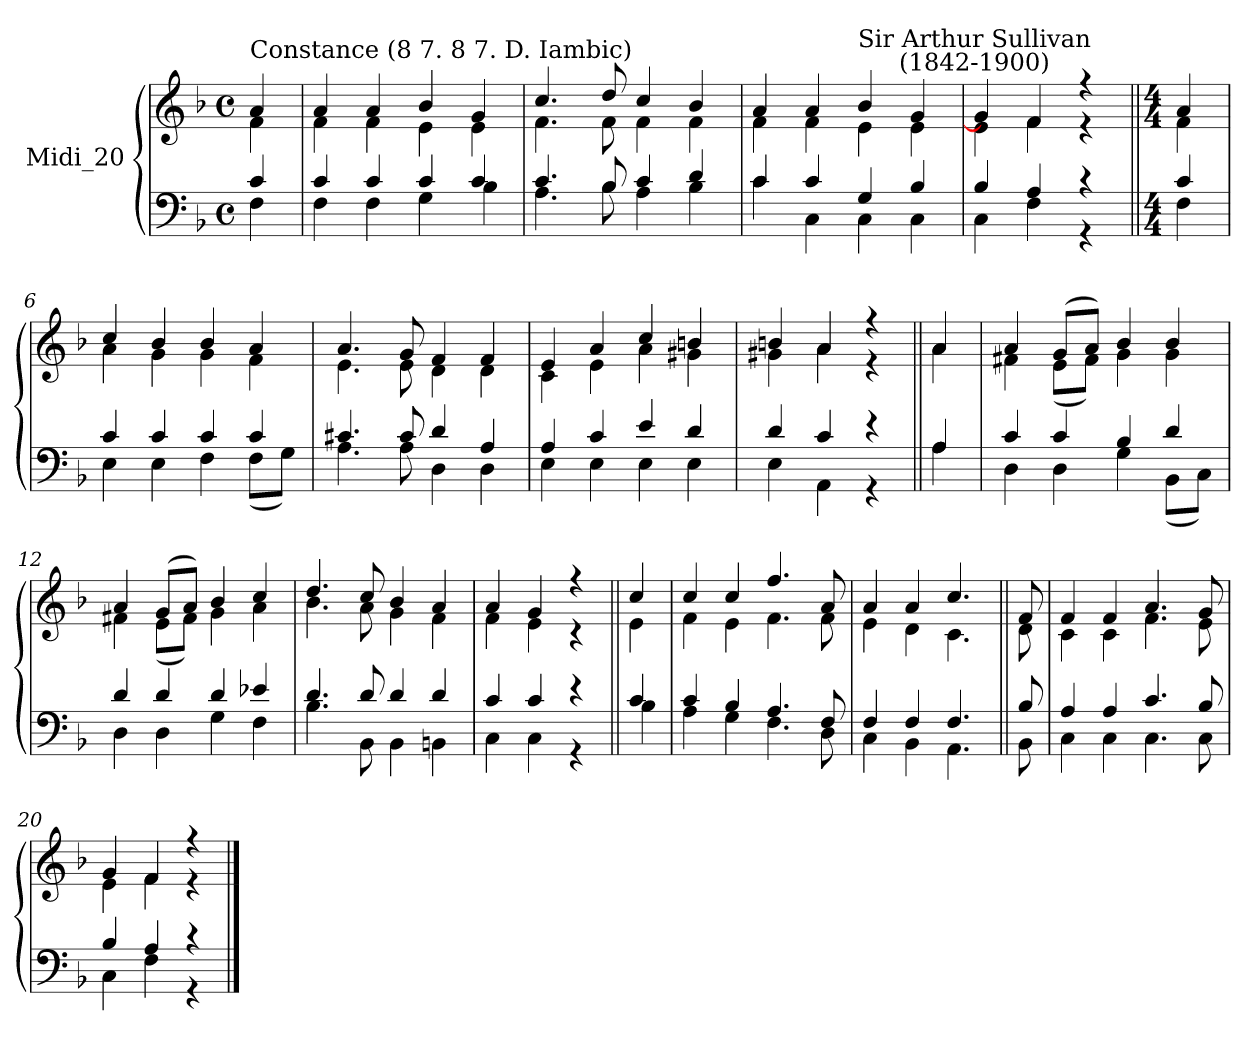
**kern	**kern
*part2	*part1
*staff2	*staff1
*I"Midi_20	*I"Midi_20
*clefF4	*clefG2
*k[b-]	*k[b-]
*F:	*F:
*M4/4	*M4/4
*met(c)	*met(c)
=	=
*^	*^
!	!	!LO:TX:a:t=Constance (8 7. 8 7. D. Iambic)	!
4c/	4F\	4a/	4f\
=1	=1	=1	=1
4c/	4F\	4a/	4f\
4c/	4F\	4a/	4f\
4c/	4G\	4b-/	4e\
4c/	4B-\	4g/	4e\
=2	=2	=2	=2
4.c/	4.A\	4.cc/	4.f\
8B-/	8B-\	8dd/	8f\
4c/	4A\	4cc/	4f\
4d/	4B-\	4b-/	4f\
=3	=3	=3	=3
4c/	4c\	4a/	4f\
4c/	4C\	4a/	4f\
4G/	4C\	4b-/	4e\
4B-/	4C\	4g/	4e\
=4	=4	=4	=4
!	!	!LO:TX:a:cj:t=Sir Arthur Sullivan\n(1842-1900)	!
4B-/	4C\	4g/]	4e\
4A/	4F\	4f/	4f\
4r	4r	4r	4r
!!LO:LB:g=z	!!
=5||	=5||	=5||	=5||
*M4/4	*	*M4/4	*
4c/	4F\	4a/	4f\
=6	=6	=6	=6
4c/	4E\	4cc/	4a\
4c/	4E\	4b-/	4g\
4c/	4F\	4b-/	4g\
4c/	(<8F\L	4a/	4f\
.	8G\J)	.	.
=7	=7	=7	=7
4.c#X/	4.A\	4.a/	4.e\
8c#/	8A\	8g/	8e\
4d/	4D\	4f/	4d\
4A/	4D\	4f/	4d\
=8	=8	=8	=8
4A/	4E\	4e/	4c\
4c/	4E\	4a/	4e\
4e/	4E\	4cc/	4a\
4d/	4E\	4bn/	4g#X\
=9	=9	=9	=9
4d/	4E\	4bn/	4g#X\
4c/	4AA\	4a/	4a\
4r	4r	4r	4r
!!LO:LB:g=z	!!
=10||	=10||	=10||	=10||
4A/	4A\	4a/	4a\
=11	=11	=11	=11
4c/	4D\	4a/	4f#X\
4c/	4D\	(>8g/L	(<8e\L
.	.	8a/J)	8f#\J)
4B-/	4G\	4b-/	4g\
4d/	(<8BB-\L	4b-/	4g\
.	8C\J)	.	.
=12	=12	=12	=12
4d/	4D\	4a/	4f#X\
4d/	4D\	(>8g/L	(<8e\L
.	.	8a/J)	8f#\J)
4d/	4G\	4b-/	4g\
4e-X/	4F\	4cc/	4a\
=13	=13	=13	=13
4.d/	4.B-\	4.dd/	4.b-\
8d/	8BB-\	8cc/	8a\
4d/	4BB-\	4b-/	4g\
4d/	4BBn\	4a/	4f\
=14	=14	=14	=14
4c/	4C\	4a/	4f\
4c/	4C\	4g/	4e\
4r	4r	4r	4r
!!LO:LB:g=z	!!
=15||	=15||	=15||	=15||
4c/	4B-\	4cc/	4e\
=16	=16	=16	=16
4c/	4A\	4cc/	4f\
4B-/	4G\	4cc/	4e\
4.A/	4.F\	4.ff/	4.f\
8F/	8D\	8a/	8f\
=17	=17	=17	=17
4F/	4C\	4a/	4e\
4F/	4BB-\	4a/	4d\
4.F/	4.AA\	4.cc/	4.c\
=18||	=18||	=18||	=18||
8B-/	8BB-\	8f/	8d\
=19	=19	=19	=19
4A/	4C\	4f/	4c\
4A/	4C\	4f/	4c\
4.c/	4.C\	4.a/	4.f\
8B-/	8C\	8g/	8e\
=20	=20	=20	=20
4B-/	4C\	4g/	4e\
4A/	4F\	4f/	4f\
4r	4r	4r	4r
*v	*v	*	*
*	*v	*v
==	==
*-	*-
